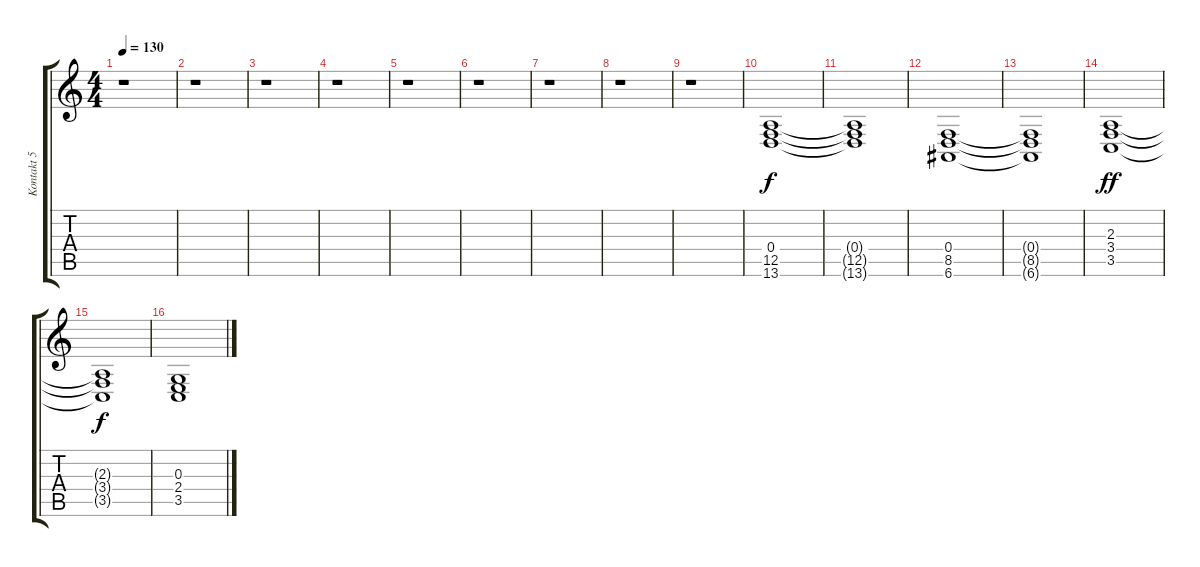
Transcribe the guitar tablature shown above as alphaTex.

\track ("Kontakt 5 #2 (MIDI)" "Kontakt 5 ") {instrument frenchhorn}
\staff {score tabs}
\tuning (E4 B3 G3 D3 A2 E2) {hide}
\ts (4 4)
\tempo 130
\clef g2
\ks c
r.1{dy mp} |
r.1 |
r.1 |
r.1 |
r.1 |
r.1 |
r.1 |
r.1 |
r.1 |
(0.4 12.5 13.6).1{dy f} |
(0.4{t} 12.5{t} 13.6{t}).1 |
(0.4 8.5 6.6).1 |
(0.4{t} 8.5{t} 6.6{t}).1 |
(2.3 3.4 3.5).1{dy ff} |
(2.3{t} 3.4{t} 3.5{t}).1{dy f} |
(0.3 2.4 3.5).1
